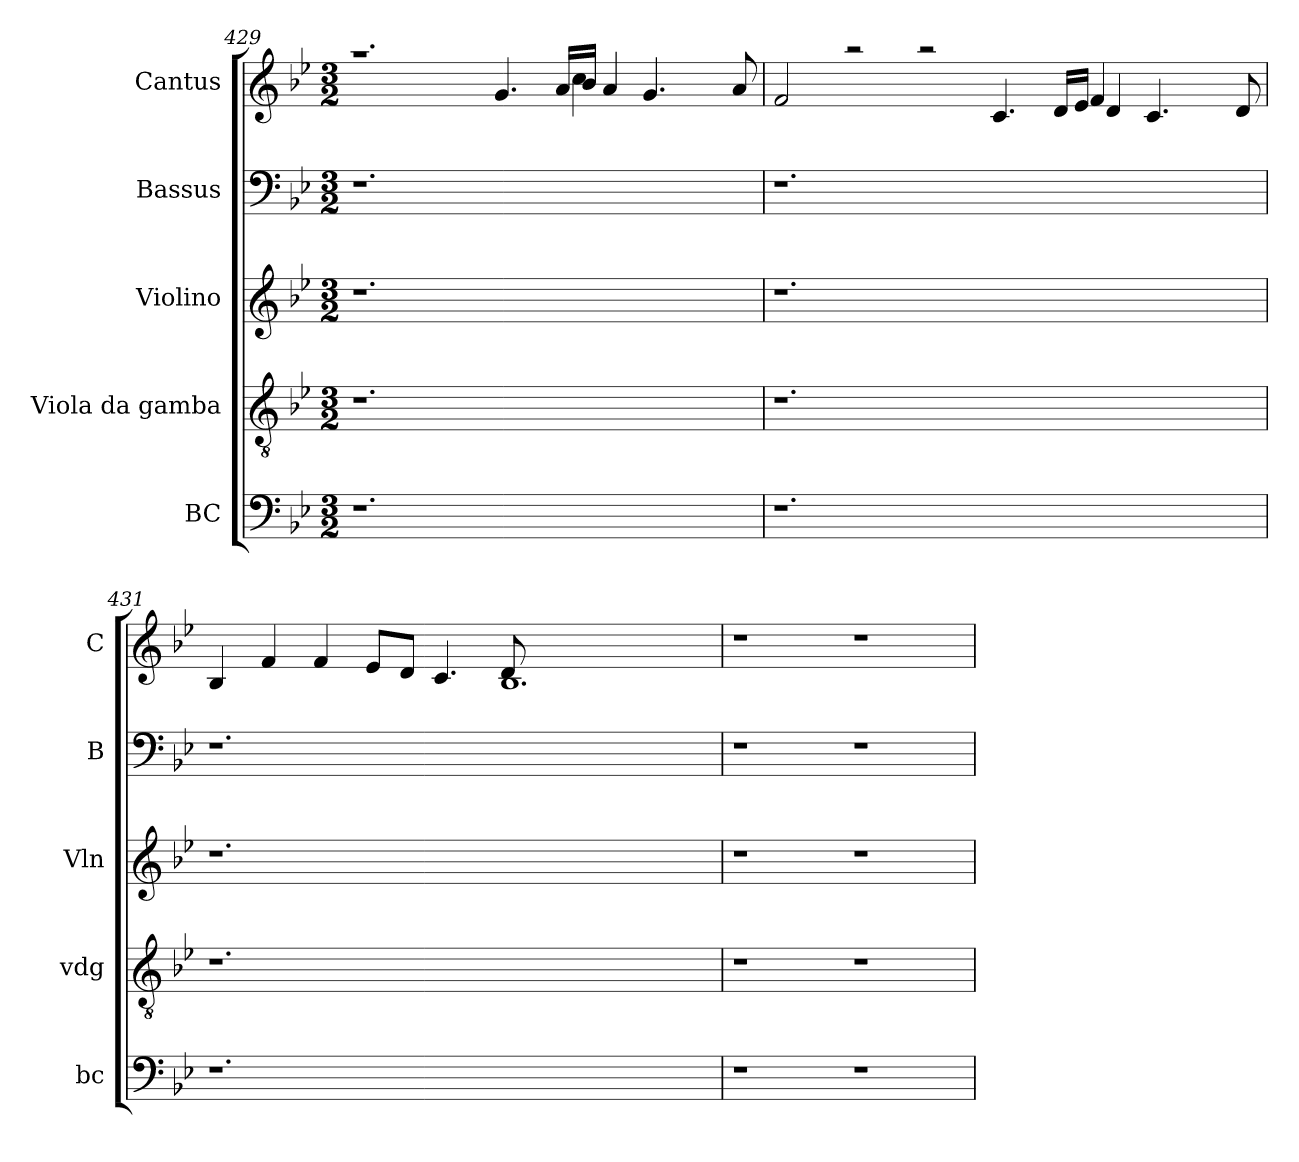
**kern	**kern	**kern	**kern	**kern
*part5	*part4	*part3	*part2	*part1
*staff5	*staff4	*staff3	*staff2	*staff1
*I"BC	*I"Viola da gamba	*I"Violino	*I"Bassus	*I"Cantus
*I'bc	*I'vdg	*I'Vln	*I'B	*I'C
*clefF4	*clefGv2	*clefG2	*clefF4	*clefG2
*k[b-e-]	*k[b-e-]	*k[b-e-]	*k[b-e-]	*k[b-e-]
*B-:	*B-:	*B-:	*B-:	*B-:
*M3/2	*M3/2	*M3/2	*M3/2	*M3/2
=429	=429	=429	=429	=429
*	*	*	*	*^
1.r	1.r	1.r	1.r	1.raa	16%31ryy
1ryy	1ryy	1ryy	1ryy	4.g/	.
.	.	.	.	16a/LL	.
.	.	.	.	16b-/JJ	4cc\
.	.	.	.	4a/	.
.	.	.	.	.	4.g/
.	.	.	.	4..ryy	.
8.ryy	8.ryy	8.ryy	8.ryy	.	.
.	.	.	.	.	8a/
=430	=430	=430	=430	=430	=430
1.r	1.r	1.r	1.r	2f/	16%31ryy
.	.	.	.	2raa	.
.	.	.	.	2raa	.
1ryy	1ryy	1ryy	1ryy	4.c/	.
.	.	.	.	16d/LL	.
.	.	.	.	16e-/JJ	4f/
.	.	.	.	4d/	.
.	.	.	.	.	4.c/
.	.	.	.	4..ryy	.
8.ryy	8.ryy	8.ryy	8.ryy	.	.
.	.	.	.	.	8d/
!!LO:LB:g=z	!!
=431	=431	=431	=431	=431	=431
1.r	1.r	1.r	1.r	4B-/	1ryy
.	.	.	.	4f/	.
.	.	.	.	4f/	.
.	.	.	.	8e-/L	.
.	.	.	.	8d/J	.
.	.	.	.	4.c/	4.ryy
.	.	.	.	8d/	1.B-
1ryy	1ryy	1ryy	1ryy	1ryy	.
4.ryy	4.ryy	4.ryy	4.ryy	4.ryy	.
*	*	*	*	*v	*v
=432	=432	=432	=432	=432
1r	1r	1r	1r	1r
1r	1r	1r	1r	1r
=	=	=	=	=
*-	*-	*-	*-	*-
